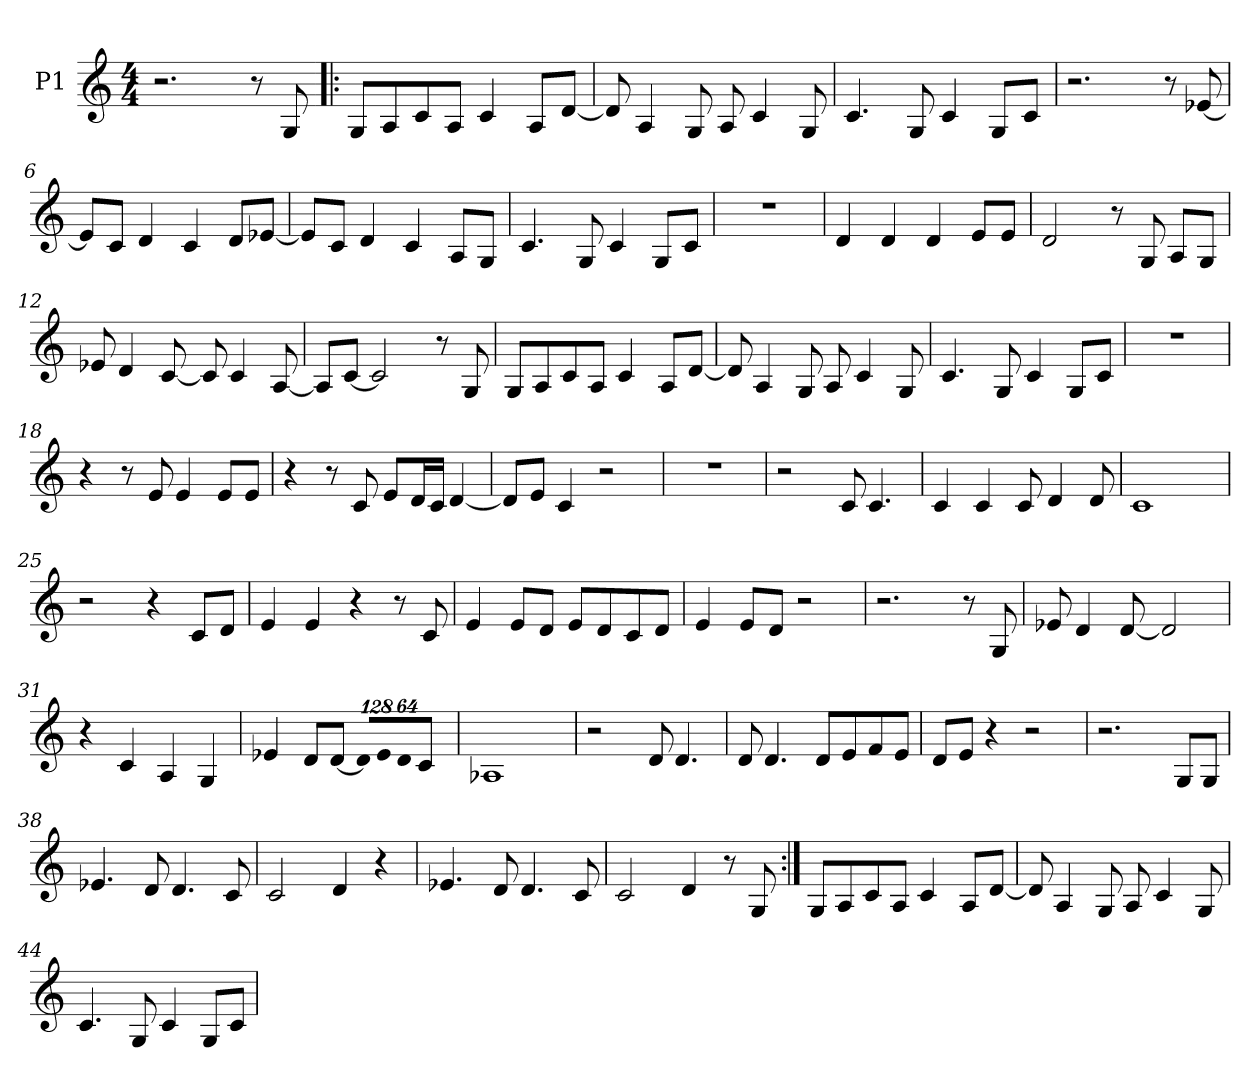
**kern
*part1
*staff1
*I"P1
!!LO:PB:g=z
*clefG2
*k[]
*C:
*M4/4
*MM150
=1
2.r
8r
8Gi/
=2!|:
8Gi/L
8Ai/
8ci/
8Ai/J
4ci/
8Ai/L
[<8di/J
=3
8di/]
4Ai/
8Gi/
8Ai/
4ci/
8Gi/
=4
4.ci/
8Gi/
4ci/
8Gi/L
8ci/J
=5
2.r
8r
[<8e-Xi/
!!LO:LB:g=z
=6
8e-i/L]
8ci/J
4di/
4ci/
8di/L
[<8e-Xi/J
=7
8e-i/L]
8ci/J
4di/
4ci/
8Ai/L
8Gi/J
=8
4.ci/
8Gi/
4ci/
8Gi/L
8ci/J
=9
1r
=10
4di/
4di/
4di/
8ei/L
8ei/J
=11
2di/
8r
8Gi/
8Ai/L
8Gi/J
!!LO:LB:g=z
=12
8e-Xi/
4di/
[<8ci/
8ci/]
4ci/
[<8Ai/
=13
8Ai/L]
[<8ci/J
2ci/]
8r
8Gi/
=14
8Gi/L
8Ai/
8ci/
8Ai/J
4ci/
8Ai/L
[<8di/J
=15
8di/]
4Ai/
8Gi/
8Ai/
4ci/
8Gi/
=16
4.ci/
8Gi/
4ci/
8Gi/L
8ci/J
!!LO:LB:g=z
=17
1r
=18
4r
8r
8ei/
4ei/
8ei/L
8ei/J
=19
4r
8r
8ci/
8ei/L
16di/L
16ci/JJ
[<4di/
=20
8di/L]
8ei/J
4ci/
2r
=21
1r
=22
2r
8ci/
4.ci/
!!LO:LB:g=z
=23
4ci/
4ci/
8ci/
4di/
8di/
=24
1ci
=25
2r
4r
8ci/L
8di/J
=26
4ei/
4ei/
4r
8r
8ci/
=27
4ei/
8ei/L
8di/J
8ei/L
8di/
8ci/
8di/J
=28
4ei/
8ei/L
8di/J
2r
!!LO:LB:g=z
=29
2.r
8r
8Gi/
=30
8e-Xi/
4di/
[<8di/
2di/]
=31
4r
4ci/
4Ai/
4Gi/
=32
4e-Xi/
8di/L
[<8di/J
*Xbrackettup
!LO:N:vis=8
1024%85di/L]
!LO:N:vis=8
1024%85e-i/
!LO:N:vis=8
512%43di/J
4ci/
=33
1A-Xi
=34
2r
8di/
4.di/
!!LO:LB:g=z
=35
8di/
4.di/
8di/L
8ei/
8fi/
8ei/J
=36
8di/L
8ei/J
4r
2r
=37
2.r
8Gi/L
8Gi/J
=38
4.e-Xi/
8di/
4.di/
8ci/
=39
2ci/
4di/
4r
=40
4.e-Xi/
8di/
4.di/
8ci/
!!LO:LB:g=z
=41
2ci/
4di/
8r
8Gi/
=42:|!
8Gi/L
8Ai/
8ci/
8Ai/J
4ci/
8Ai/L
[<8di/J
=43
8di/]
4Ai/
8Gi/
8Ai/
4ci/
8Gi/
=44
4.ci/
8Gi/
4ci/
8Gi/L
8ci/J
=
*-
